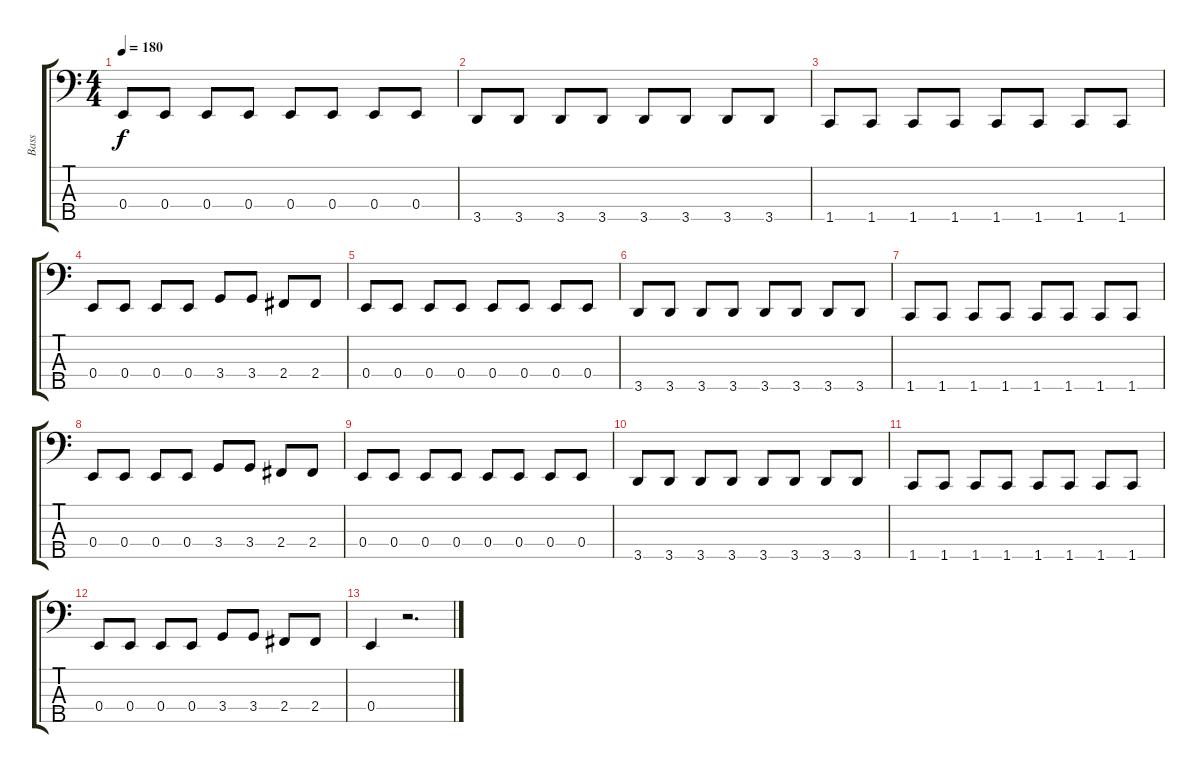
\track ("Bass" "Bass") {instrument electricbassfinger}
\staff {score tabs}
\tuning (G2 D2 A1 E1 B0) {hide}
\ts (4 4)
\tempo 180
\clef f4
\ks c
0.4.8{dy f} 0.4.8 0.4.8 0.4.8 0.4.8 0.4.8 0.4.8 0.4.8 |
3.5.8 3.5.8 3.5.8 3.5.8 3.5.8 3.5.8 3.5.8 3.5.8 |
1.5.8 1.5.8 1.5.8 1.5.8 1.5.8 1.5.8 1.5.8 1.5.8 |
0.4.8 0.4.8 0.4.8 0.4.8 3.4.8 3.4.8 2.4.8 2.4.8 |
0.4.8 0.4.8 0.4.8 0.4.8 0.4.8 0.4.8 0.4.8 0.4.8 |
3.5.8 3.5.8 3.5.8 3.5.8 3.5.8 3.5.8 3.5.8 3.5.8 |
1.5.8 1.5.8 1.5.8 1.5.8 1.5.8 1.5.8 1.5.8 1.5.8 |
0.4.8 0.4.8 0.4.8 0.4.8 3.4.8 3.4.8 2.4.8 2.4.8 |
0.4.8 0.4.8 0.4.8 0.4.8 0.4.8 0.4.8 0.4.8 0.4.8 |
3.5.8 3.5.8 3.5.8 3.5.8 3.5.8 3.5.8 3.5.8 3.5.8 |
1.5.8 1.5.8 1.5.8 1.5.8 1.5.8 1.5.8 1.5.8 1.5.8 |
0.4.8 0.4.8 0.4.8 0.4.8 3.4.8 3.4.8 2.4.8 2.4.8 |
0.4.4 r.2{d}
